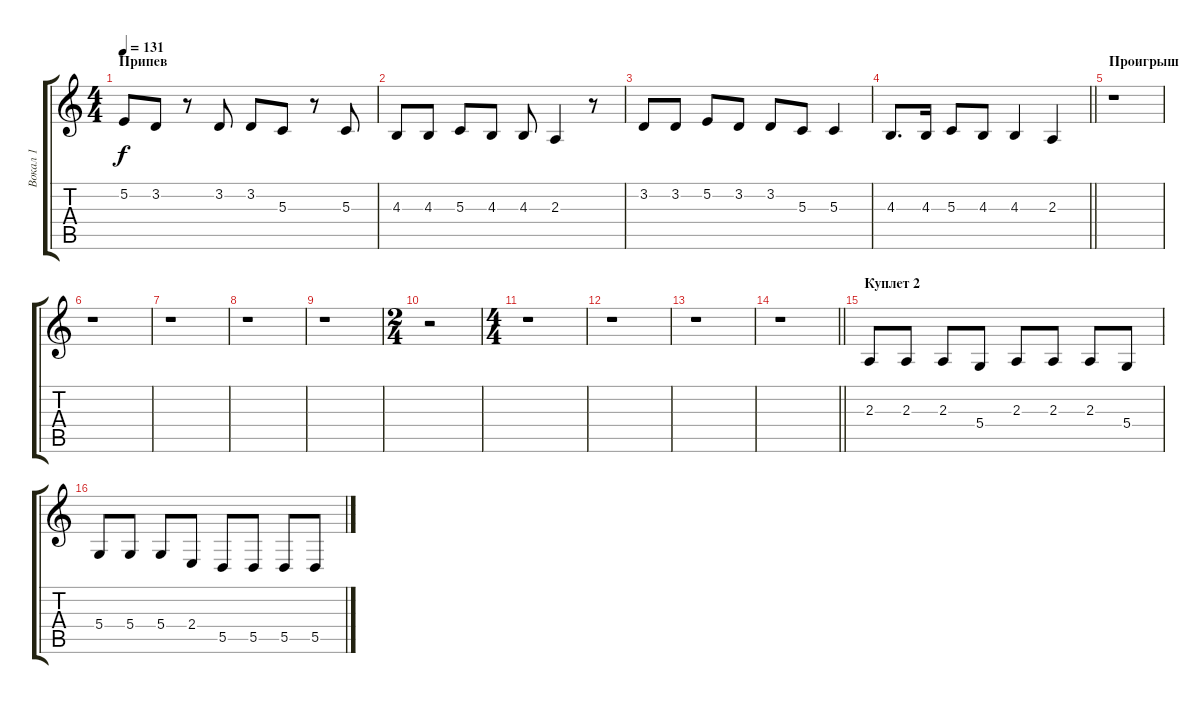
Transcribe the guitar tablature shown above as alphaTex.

\track ("Вокал 1" "Вокал 1") {instrument tenorsax}
\staff {score tabs}
\tuning (E4 B3 G3 D3 A2 E2) {hide}
\ts (4 4)
\section ("" "Припев")
\tempo 131
\clef g2
\ks c
5.2.8{dy f} 3.2.8 r.8 3.2.8 3.2.8 5.3.8 r.8 5.3.8 |
4.3.8 4.3.8 5.3.8 4.3.8 4.3.8 2.3.4 r.8 |
3.2.8 3.2.8 5.2.8 3.2.8 3.2.8 5.3.8 5.3.4 |
\barLineRight lightlight
4.3.8{d} 4.3.16 5.3.8 4.3.8 4.3.4 2.3.4 |
\section ("" "Проигрыш")
r.1 |
r.1 |
r.1 |
r.1 |
r.1 |
\ts (2 4)
r.2 |
\ts (4 4)
r.1 |
r.1 |
r.1 |
\barLineRight lightlight
r.1 |
\section ("" "Куплет 2")
2.3.8 2.3.8 2.3.8 5.4.8 2.3.8 2.3.8 2.3.8 5.4.8 |
5.4.8 5.4.8 5.4.8 2.4.8 5.5.8 5.5.8 5.5.8 5.5.8
